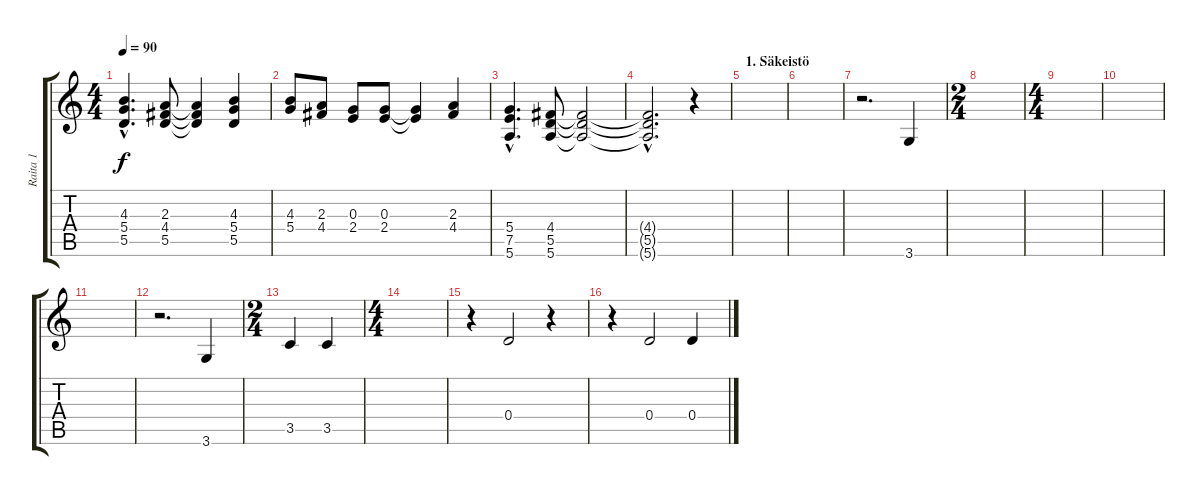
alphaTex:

\track ("Raita 1" "Raita 1") {instrument acousticguitarnylon}
\staff {score tabs}
\tuning (E4 B3 G3 D3 A2 E2) {hide}
\ts (4 4)
\tempo 90
\clef g2
\ks c
(4.3{hac} 5.4{hac} 5.5{hac}).4{d dy f instrument acousticguitarnylon} (2.3 4.4 5.5).8 (2.3{t} 4.4{t} 5.5{t}).4 (4.3 5.4 5.5).4 |
(4.3 5.4).8 (2.3 4.4).8 (0.3 2.4).8 (0.3 2.4).8 (0.3{t} 2.4{t}).4 (2.3 4.4).4 |
(5.4{hac} 7.5{hac} 5.6{hac}).4{d} (4.4 5.5 5.6).8 (4.4{t} 5.5{t} 5.6{t}).2 |
(4.4{hac t} 5.5{hac t} 5.6{hac t}).2{d} r.4 |
\section ("" "1. Säkeistö")
|
|
r.2{d} 3.6.4 |
\ts (2 4)
|
\ts (4 4)
|
|
|
r.2{d} 3.6.4 |
\ts (2 4)
3.5.4 3.5.4 |
\ts (4 4)
|
r.4 0.4.2 r.4 |
r.4 0.4.2 0.4.4
